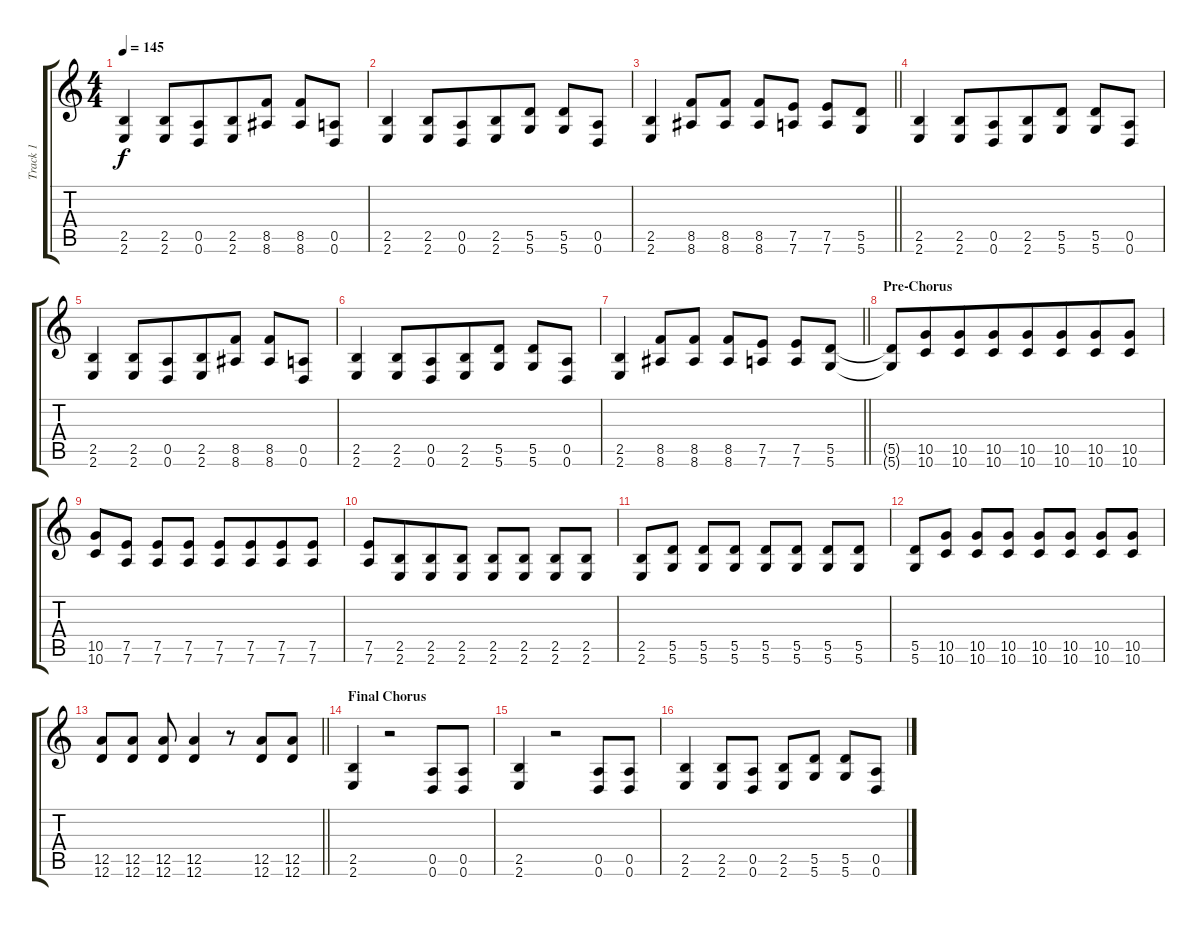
\track ("Track 1" "Track 1") {instrument distortionguitar}
\staff {score tabs}
\tuning (E4 B3 G3 D3 A2 D2) {hide}
\ts (4 4)
\tempo 145
\clef g2
\ks c
(2.5 2.6).4{dy f} (2.5 2.6).8{beam merge} (0.5 0.6).8{beam merge} (2.5 2.6).8{beam merge} (8.5 8.6).8 (8.5 8.6).8 (0.5 0.6).8 |
(2.5 2.6).4 (2.5 2.6).8{beam merge} (0.5 0.6).8{beam merge} (2.5 2.6).8{beam merge} (5.5 5.6).8 (5.5 5.6).8 (0.5 0.6).8 |
\barLineRight lightlight
(2.5 2.6).4{beam merge} (8.5 8.6).8 (8.5 8.6).8 (8.5 8.6).8 (7.5 7.6).8 (7.5 7.6).8 (5.5 5.6).8 |
(2.5 2.6).4 (2.5 2.6).8{beam merge} (0.5 0.6).8{beam merge} (2.5 2.6).8{beam merge} (5.5 5.6).8 (5.5 5.6).8 (0.5 0.6).8 |
(2.5 2.6).4 (2.5 2.6).8{beam merge} (0.5 0.6).8{beam merge} (2.5 2.6).8{beam merge} (8.5 8.6).8 (8.5 8.6).8 (0.5 0.6).8 |
(2.5 2.6).4 (2.5 2.6).8{beam merge} (0.5 0.6).8{beam merge} (2.5 2.6).8{beam merge} (5.5 5.6).8 (5.5 5.6).8 (0.5 0.6).8 |
\barLineRight lightlight
(2.5 2.6).4{beam merge} (8.5 8.6).8 (8.5 8.6).8 (8.5 8.6).8 (7.5 7.6).8 (7.5 7.6).8 (5.5 5.6).8 |
\section ("" "Pre-Chorus")
(5.5{t} 5.6{t}).8{beam merge} (10.5 10.6).8{beam merge} (10.5 10.6).8{beam merge} (10.5 10.6).8{beam merge} (10.5 10.6).8{beam merge} (10.5 10.6).8{beam merge} (10.5 10.6).8 (10.5 10.6).8 |
(10.5 10.6).8 (7.5 7.6).8 (7.5 7.6).8 (7.5 7.6).8 (7.5 7.6).8 (7.5 7.6).8{beam merge} (7.5 7.6).8 (7.5 7.6).8 |
(7.5 7.6).8 (2.5 2.6).8{beam merge} (2.5 2.6).8 (2.5 2.6).8 (2.5 2.6).8 (2.5 2.6).8 (2.5 2.6).8{beam merge} (2.5 2.6).8 |
(2.5 2.6).8 (5.5 5.6).8 (5.5 5.6).8{beam merge} (5.5 5.6).8 (5.5 5.6).8 (5.5 5.6).8 (5.5 5.6).8 (5.5 5.6).8 |
(5.5 5.6).8 (10.5 10.6).8 (10.5 10.6).8 (10.5 10.6).8 (10.5 10.6).8 (10.5 10.6).8 (10.5 10.6).8 (10.5 10.6).8 |
\barLineRight lightlight
(12.5 12.6).8{beam merge} (12.5 12.6).8 (12.5 12.6).8 (12.5 12.6).4 r.8{beam merge} (12.5 12.6).8 (12.5 12.6).8 |
\section ("" "Final Chorus")
(2.5 2.6).4{beam merge} r.2 (0.5 0.6).8 (0.5 0.6).8 |
(2.5 2.6).4 r.2{beam merge} (0.5 0.6).8 (0.5 0.6).8 |
(2.5 2.6).4 (2.5 2.6).8{beam merge} (0.5 0.6).8 (2.5 2.6).8 (5.5 5.6).8 (5.5 5.6).8 (0.5 0.6).8
